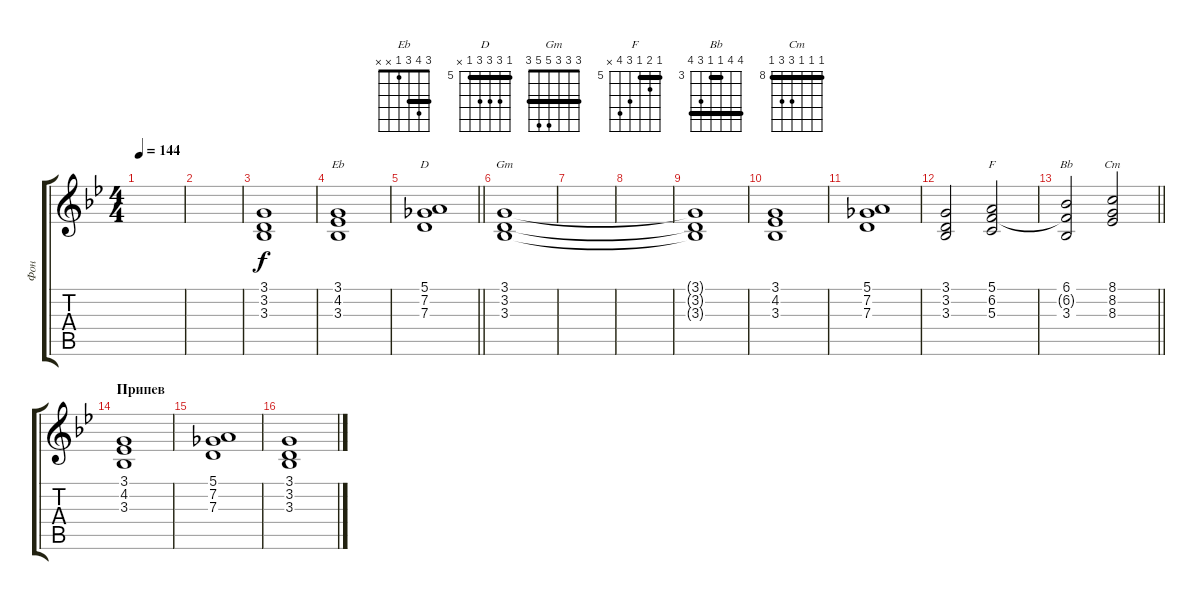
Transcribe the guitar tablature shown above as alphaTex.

\track ("Фон" "Фон") {instrument pad2warm}
\staff {score tabs}
\tuning (E4 B3 G3 D3 A2 E2) {hide}
\chord ("Eb" 3 4 3 1 x x) {barre 3}
\chord ("D" 5 7 7 7 5 x) {firstfret 5 barre 5}
\chord ("Gm" 3 3 3 5 5 3) {barre 3}
\chord ("F" 5 6 5 7 8 x) {firstfret 5 barre 5}
\chord ("Bb" 6 6 3 3 5 6) {firstfret 3 barre (3 6)}
\chord ("Cm" 8 8 8 10 10 8) {firstfret 8 barre 8}
\ts (4 4)
\tempo 144
\clef g2
\ks gminor
|
|
(3.1{t} 3.2{t} 3.3{t}).1 |
(3.1 4.2 3.3).1{ch "Eb"} |
\barLineRight lightlight
(5.1 7.2 7.3).1{ch "D"} |
\section ("" "")
(3.1 3.2 3.3).1{ch "Gm"} |
|
|
(3.1{t} 3.2{t} 3.3{t}).1 |
(3.1 4.2 3.3).1 |
(5.1 7.2 7.3).1 |
(3.1 3.2 3.3).2 (5.1 6.2 5.3).2{ch "F"} |
\barLineRight lightlight
(6.1 6.2{t} 3.3).2{ch "Bb"} (8.1 8.2 8.3).2{ch "Cm"} |
\section ("" "Припев")
(3.1 4.2 3.3).1 |
(5.1 7.2 7.3).1 |
(3.1 3.2 3.3).1
